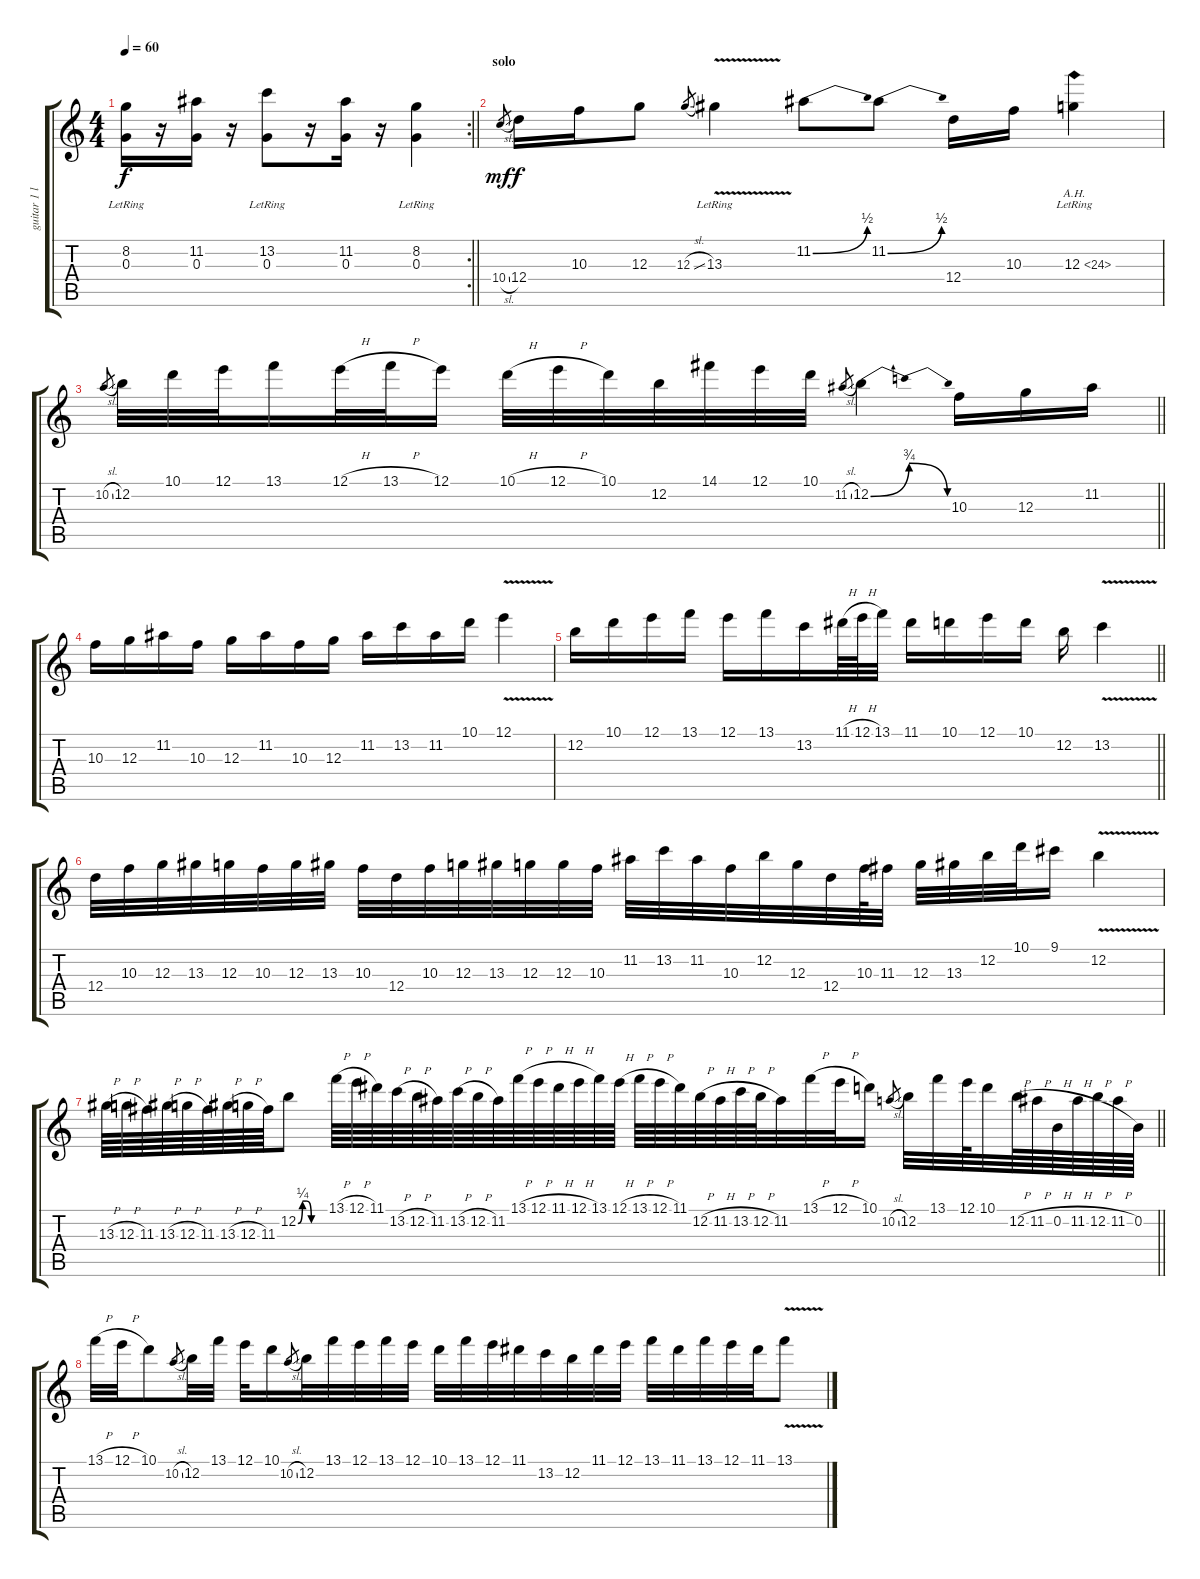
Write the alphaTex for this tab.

\track ("guitar 1 lead" "guitar 1 l") {instrument acousticguitarsteel}
\staff {score tabs}
\tuning (E4 B3 G3 D3 A2 E2) {hide}
\rc 2
\ts (4 4)
\tempo 60
\clef g2
\barLineRight lightlight
\ks c
(8.2{lr} 0.3).16{dy f} r.16 (11.2 0.3).16 r.16 (13.2{lr} 0.3).8 r.16 (11.2 0.3).16 r.16 (8.2{lr} 0.3).4 |
\section ("" "solo")
10.4{sl}.8{gr dy mf} 12.4.16{dy f} 10.3.16 12.3.8 12.3{sl}.8{gr} 13.3{v lr}.4 11.2{be (bend 0 0 60 2)}.8 11.2{be (bend 0 0 60 2)}.8 12.4.16 10.3.16 12.3{ah 12 lr}.4 |
\barLineRight lightlight
10.2{sl}.8{gr} 12.2.32 10.1.32 12.1.32 13.1.16 12.1{h}.32 13.1{h}.32 12.1.16 10.1{h}.32 12.1{h}.32 10.1.32 12.2.32 14.1.32 12.1.32 10.1.32 11.2{sl}.8{gr} 12.2{be (bendrelease 0 0 15 3 30 3 60 0)}.4 10.3.16 12.3.16 11.2.16 |
10.3.16 12.3.16 11.2.16 10.3.16 12.3.16 11.2.16 10.3.16 12.3.16 11.2.16 13.2.16 11.2.16 10.1.16 12.1{v}.4 |
\barLineRight lightlight
12.2.16 10.1.16 12.1.16 13.1.16 12.1.16 13.1.16 13.2.16 11.1{h}.64 12.1{h}.64 13.1.32 11.1.16 10.1.16 12.1.16 10.1.16 12.2.16 13.2{v}.4 |
12.4.32 10.3.32 12.3.32 13.3.32 12.3.32 10.3.32 12.3.32 13.3.32 10.3.32 12.4.32 10.3.32 12.3.32 13.3.32 12.3.32 12.3.32 10.3.32 11.2.32 13.2.32 11.2.32 10.3.32 12.2.32 12.3.32 12.4.32 10.3.64 11.3.32 12.3.32 13.3.32 12.2.32 10.1.32 9.1.16 12.2{v}.4 |
\barLineRight lightlight
13.3{h}.64 12.3{h}.64 11.3.64 13.3{h}.64 12.3{h}.64 11.3.64 13.3{h}.64 12.3{h}.64 11.3.64 12.2{be (custom 0 0 10 1 20 1 30 0 60 0)}.8 13.1{h}.64 12.1{h}.64 11.1.64 13.2{h}.64 12.2{h}.64 11.2.64 13.2{h}.64 12.2{h}.64 11.2.64 13.1{h}.64 12.1{h}.64 11.1{h}.64 12.1{h}.64 13.1.64 12.1{h}.64 13.1{h}.64 12.1{h}.64 11.1.64 12.2{h}.64 11.2{h}.64 13.2{h}.64 12.2{h}.64 11.2.32 13.1{h}.32 12.1{h}.32 10.1.16 10.2{sl}.8{gr} 12.2.32 13.1.32 12.1.64 10.1.32 12.2{h}.64 11.2{h}.64 0.2{h}.64 11.2{h}.64 12.2{h}.64 11.2{h}.64 0.2.64 |
13.1{h}.32 12.1{h}.32 10.1.8 10.2{sl}.8{gr} 12.2.32 13.1.32 12.1.32 10.1.16 10.2{sl}.8{gr} 12.2.32 13.1.32 12.1.32 13.1.32 12.1.32 10.1.32 13.1.32 12.1.32 11.1.32 13.2.32 12.2.32 11.1.32 12.1.32 13.1.32 11.1.32 13.1.32 12.1.32 11.1.32 13.1{v}.8
